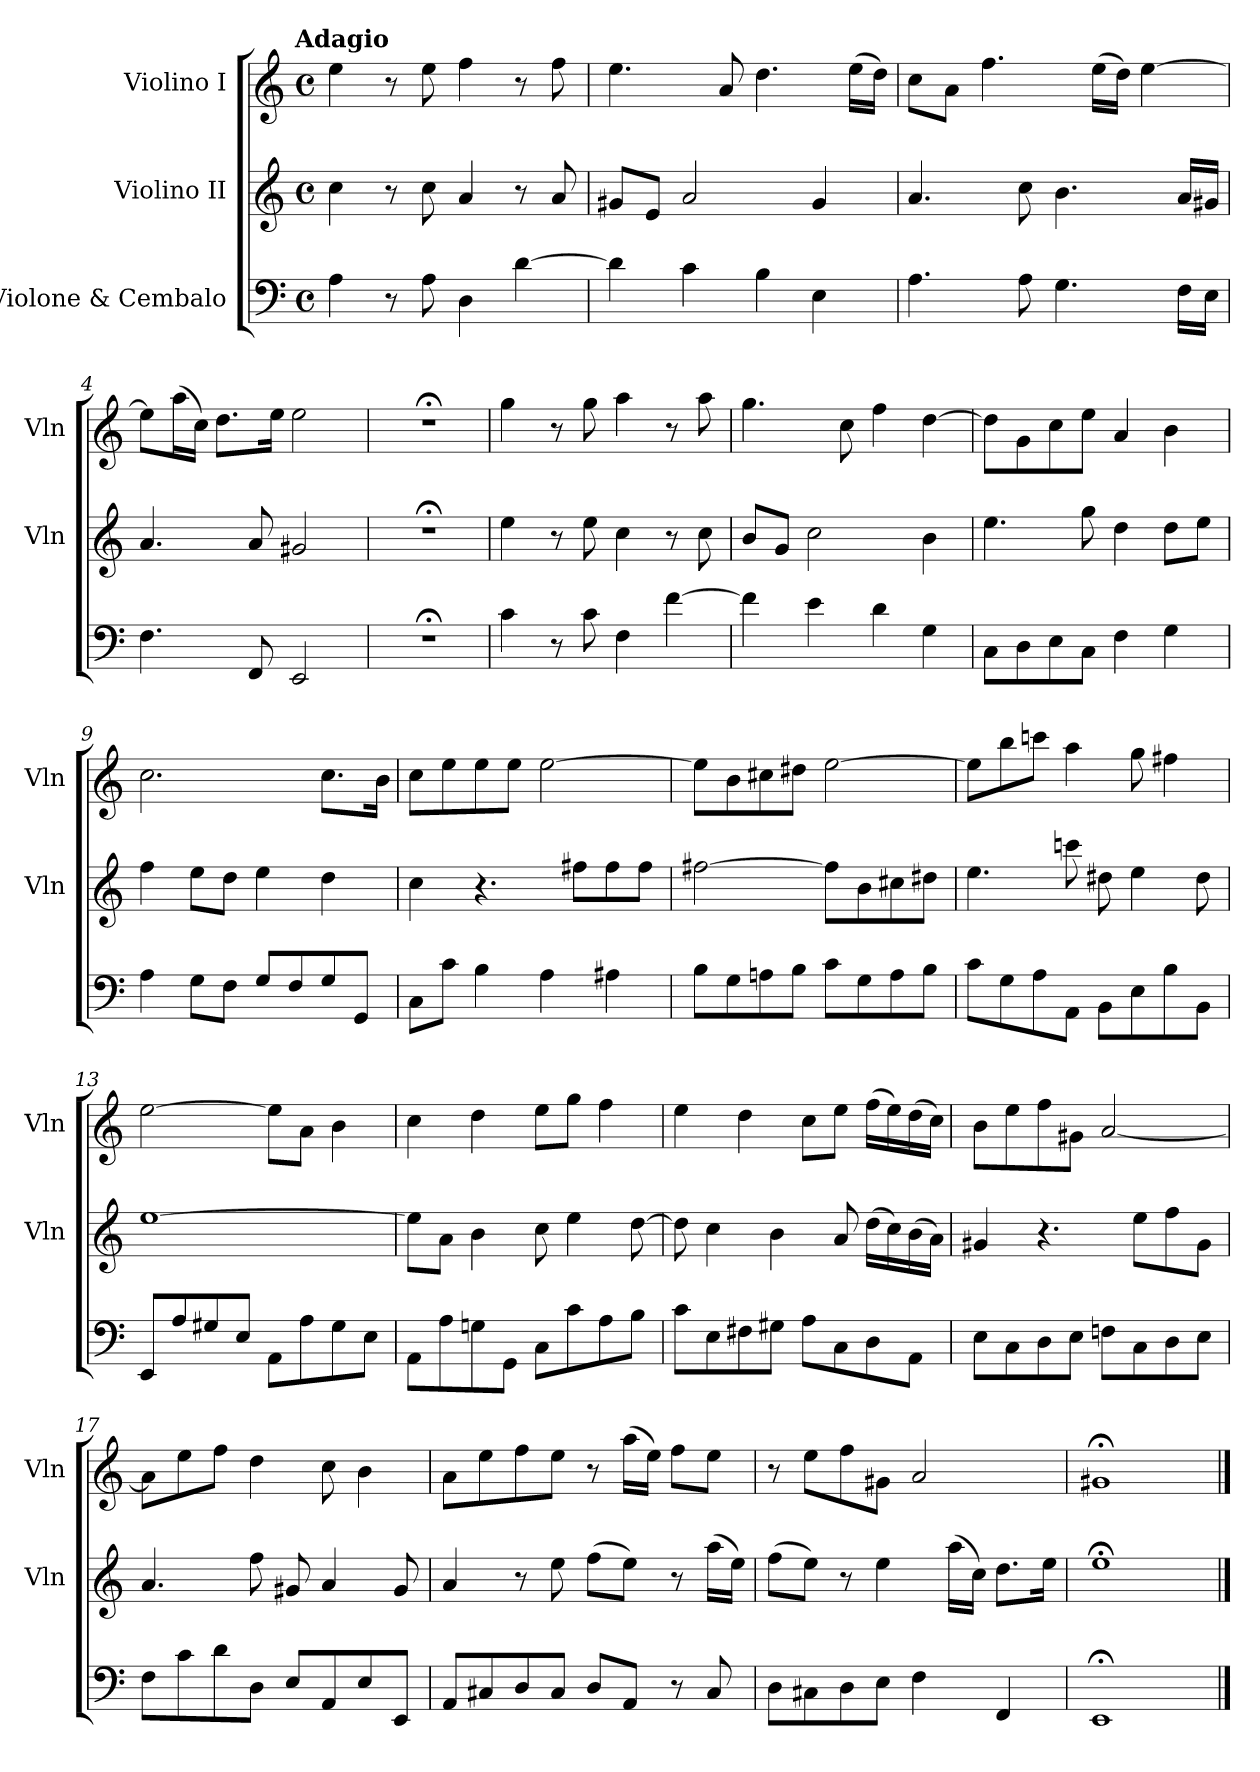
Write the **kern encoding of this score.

**kern	**kern	**kern
*part3	*part2	*part1
*staff3	*staff2	*staff1
*I"Violone & Cembalo	*I"Violino II	*I"Violino I
*	*I'Vln	*I'Vln
*clefF4	*clefG2	*clefG2
*k[]	*k[]	*k[]
*a:	*a:	*a:
!!LO:TX:omd:t=Adagio
*M4/4	*M4/4	*M4/4
*met(c)	*met(c)	*met(c)
*MM36	*MM36	*MM36
=1	=1	=1
4A	4cc	4ee
8r	8r	8r
8A	8cc	8ee
4D	4a	4ff
[4d	8r	8r
.	8a	8ff
=2	=2	=2
4d]	8g#XL	4.ee
.	8eJ	.
4c	2a	.
.	.	8a
4B	.	4.dd
4E	4g#	.
.	.	(16eeLL
.	.	16ddJJ)
=3	=3	=3
4.A	4.a	8ccL
.	.	8aJ
.	.	4.ff
8A	8cc	.
4.G	4.b	.
.	.	(16eeLL
.	.	16ddJJ)
.	.	[4ee
16FLL	16aLL	.
16EJJ	16g#XJJ	.
=4	=4	=4
4.F	4.a	8eeL]
.	.	(16aaL
.	.	16ccJJ)
.	.	8.ddL
8FF	8a	.
.	.	16eeJk
2EE	2g#X	2ee
=5	=5	=5
1r;<	1r;<	1r;<
=6	=6	=6
4c	4ee	4gg
8r	8r	8r
8c	8ee	8gg
4F	4cc	4aa
[4f	8r	8r
.	8cc	8aa
=7	=7	=7
4f]	8bL	4.gg
.	8gJ	.
4e	2cc	.
.	.	8cc
4d	.	4ff
4G	4b	[4dd
=8	=8	=8
8CL	4.ee	8ddL]
8D	.	8g
8E	.	8cc
8CJ	8gg	8eeJ
4F	4dd	4a
4G	8ddL	4b
.	8eeJ	.
=9	=9	=9
4A	4ff	2.cc
8GL	8eeL	.
8FJ	8ddJ	.
8GL	4ee	.
8F	.	.
8G	4dd	8.ccL
8GGJ	.	.
.	.	16bJk
=10	=10	=10
8CL	4cc	8ccL
8cJ	.	8ee
4B	4.r	8ee
.	.	8eeJ
4A	.	[2ee
.	8ff#XL	.
4A#X	8ff#	.
.	8ff#J	.
=11	=11	=11
8BL	[2ff#X	8eeL]
8G	.	8b
8An	.	8cc#X
8BJ	.	8dd#XJ
8cL	8ff#L]	[2ee
8G	8b	.
8A	8cc#X	.
8BJ	8dd#XJ	.
=12	=12	=12
8cL	4.ee	8eeL]
8G	.	8bb
8A	.	8cccnJ
8AAJ	8cccn	4aa
8BBL	8dd#X	.
8E	4ee	8gg
8B	.	4ff#X
8BBJ	8dd#	.
=13	=13	=13
8EEL	[1ee	[2ee
8A	.	.
8G#X	.	.
8EJ	.	.
8AAL	.	8eeL]
8A	.	8aJ
8G#	.	4b
8EJ	.	.
=14	=14	=14
8AAL	8eeL]	4cc
8A	8aJ	.
8Gn	4b	4dd
8GGJ	.	.
8CL	8cc	8eeL
8c	4ee	8ggJ
8A	.	4ff
8BJ	[8dd	.
=15	=15	=15
8cL	8dd]	4ee
8E	4cc	.
8F#X	.	4dd
8G#XJ	4b	.
8AL	.	8ccL
8C	8a	8eeJ
8D	(16ddLL	(16ffLL
.	16cc)	16ee)
8AAJ	(16b	(16dd
.	16aJJ)	16ccJJ)
=16	=16	=16
8EL	4g#X	8bL
8C	.	8ee
8D	4.r	8ff
8EJ	.	8g#XJ
8FnL	.	[2a
8C	8eeL	.
8D	8ff	.
8EJ	8g#J	.
=17	=17	=17
8FL	4.a	8aL]
8c	.	8ee
8d	.	8ffJ
8DJ	8ff	4dd
8EL	8g#X	.
8AA	4a	8cc
8E	.	4b
8EEJ	8g#	.
=18	=18	=18
8AAL	4a	8aL
8C#X	.	8ee
8D	8r	8ff
8C#J	8ee	8eeJ
8DL	(8ffL	8r
8AAJ	8eeJ)	(16aaLL
.	.	16eeJJ)
8r	8r	8ffL
8C#	(16aaLL	8eeJ
.	16eeJJ)	.
=19	=19	=19
8DL	(8ffL	8r
8C#X	8eeJ)	8eeL
8D	8r	8ff
8EJ	4ee	8g#XJ
4F	.	2a
.	(16aaLL	.
.	16ccJJ)	.
4FF	8.ddL	.
.	16eeJk	.
=20	=20	=20
1EE;<	1ee;<	1g#X;<
==	==	==
*-	*-	*-
